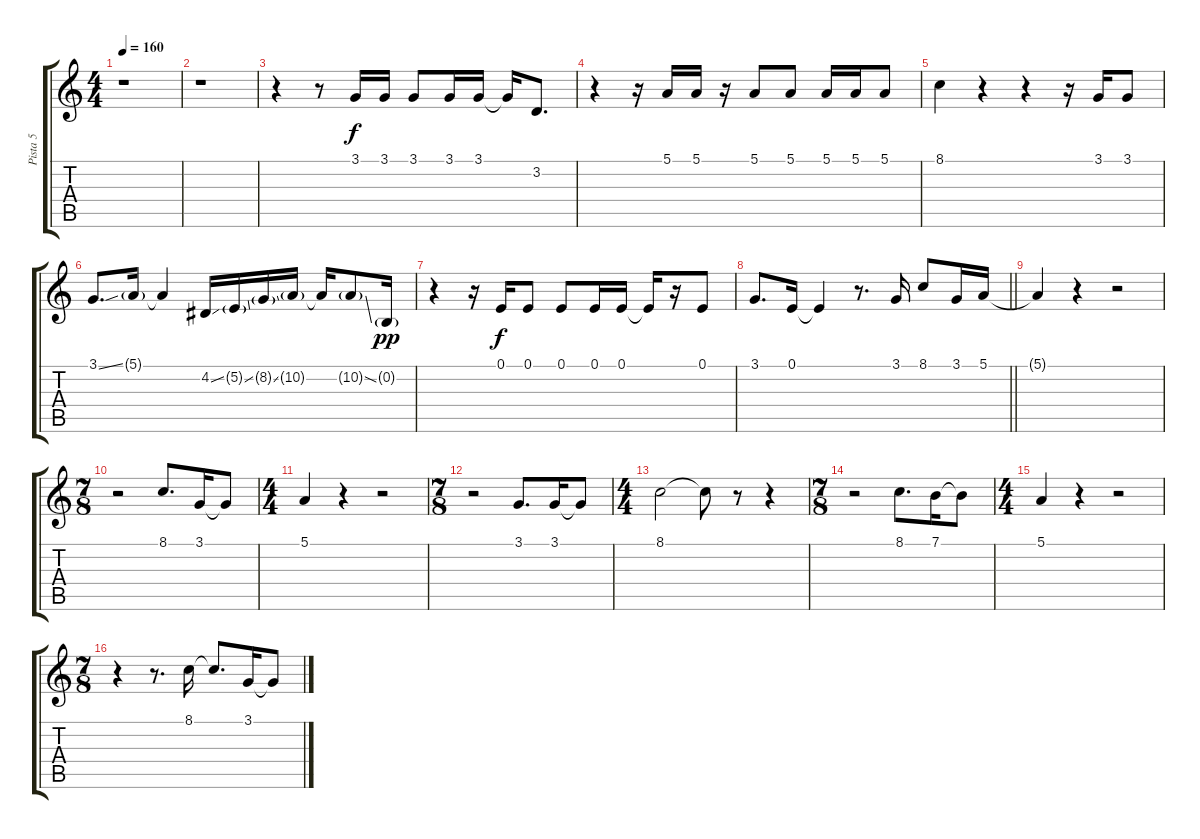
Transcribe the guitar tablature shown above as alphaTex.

\track ("Pista 5" "Pista 5") {instrument lead2sawtooth}
\staff {score tabs}
\tuning (E4 B3 G3 D3 A2 E2) {hide}
\ts (4 4)
\tempo 160
\clef g2
\ks c
r.1{dy f} |
r.1 |
r.4 r.8 3.1.16 3.1.16 3.1.8 3.1.16 3.1.16 3.1{t}.16 3.2.8{d} |
r.4 r.16 5.1.16 5.1.16 r.16 5.1.8 5.1.8 5.1.16 5.1.16 5.1.8 |
8.1.4 r.4 r.4 r.16 3.1.16 3.1.8 |
3.1{ss}.8{d} 5.1{g}.16 5.1{t}.4 4.2{ss}.16 5.2{ss g}.16 8.2{ss g}.16 10.2{g}.16 10.2{t}.16 10.2{ss g}.8 0.2{g}.16{dy pp} |
r.4 r.16 0.1.16{dy f} 0.1.8 0.1.8 0.1.16 0.1.16 0.1{t}.16 r.16 0.1.8 |
\barLineRight lightlight
3.1.8{d} 0.1.16 0.1{t}.4 r.8{d} 3.1.16 8.1.8 3.1.16 5.1.16 |
5.1{t}.4 r.4 r.2 |
\ts (7 8)
r.2 8.1.8{d} 3.1.16 3.1{t}.8 |
\ts (4 4)
5.1.4 r.4 r.2 |
\ts (7 8)
r.2 3.1.8{d} 3.1.16 3.1{t}.8 |
\ts (4 4)
8.1.2 8.1{t}.8 r.8 r.4 |
\ts (7 8)
r.2 8.1.8{d} 7.1.16 7.1{t}.8 |
\ts (4 4)
5.1.4 r.4 r.2 |
\ts (7 8)
r.4 r.8{d} 8.1.16 8.1{t}.8{d} 3.1.16 3.1{t}.8
